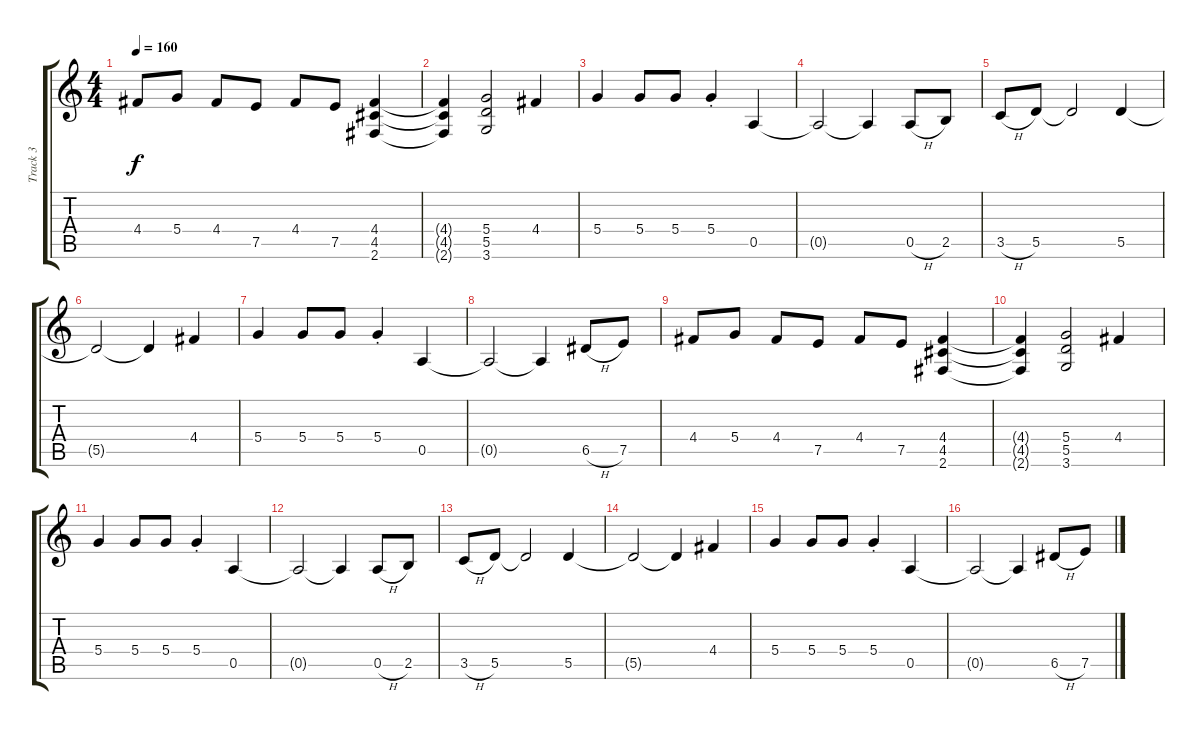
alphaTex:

\track ("Track 3" "Track 3") {instrument acousticguitarsteel}
\staff {score tabs}
\tuning (E4 B3 G3 D3 A2 E2) {hide}
\ts (4 4)
\tempo 160
\clef g2
\ks c
4.4.8{dy f} 5.4.8 4.4.8 7.5.8 4.4.8 7.5.8 (4.4 4.5 2.6).4 |
(4.4{t} 4.5{t} 2.6{t}).4 (5.4 5.5 3.6).2 4.4.4 |
5.4.4 5.4.8 5.4.8 5.4{st}.4 0.5.4 |
0.5{t}.2 0.5{t}.4 0.5{h}.8 2.5.8 |
3.5{h}.8 5.5.8 5.5{t}.2 5.5.4 |
5.5{t}.2 5.5{t}.4 4.4.4 |
5.4.4 5.4.8 5.4.8 5.4{st}.4 0.5.4 |
0.5{t}.2 0.5{t}.4 6.5{h}.8 7.5.8 |
4.4.8 5.4.8 4.4.8 7.5.8 4.4.8 7.5.8 (4.4 4.5 2.6).4 |
(4.4{t} 4.5{t} 2.6{t}).4 (5.4 5.5 3.6).2 4.4.4 |
5.4.4 5.4.8 5.4.8 5.4{st}.4 0.5.4 |
0.5{t}.2 0.5{t}.4 0.5{h}.8 2.5.8 |
3.5{h}.8 5.5.8 5.5{t}.2 5.5.4 |
5.5{t}.2 5.5{t}.4 4.4.4 |
5.4.4 5.4.8 5.4.8 5.4{st}.4 0.5.4 |
0.5{t}.2 0.5{t}.4 6.5{h}.8 7.5.8
